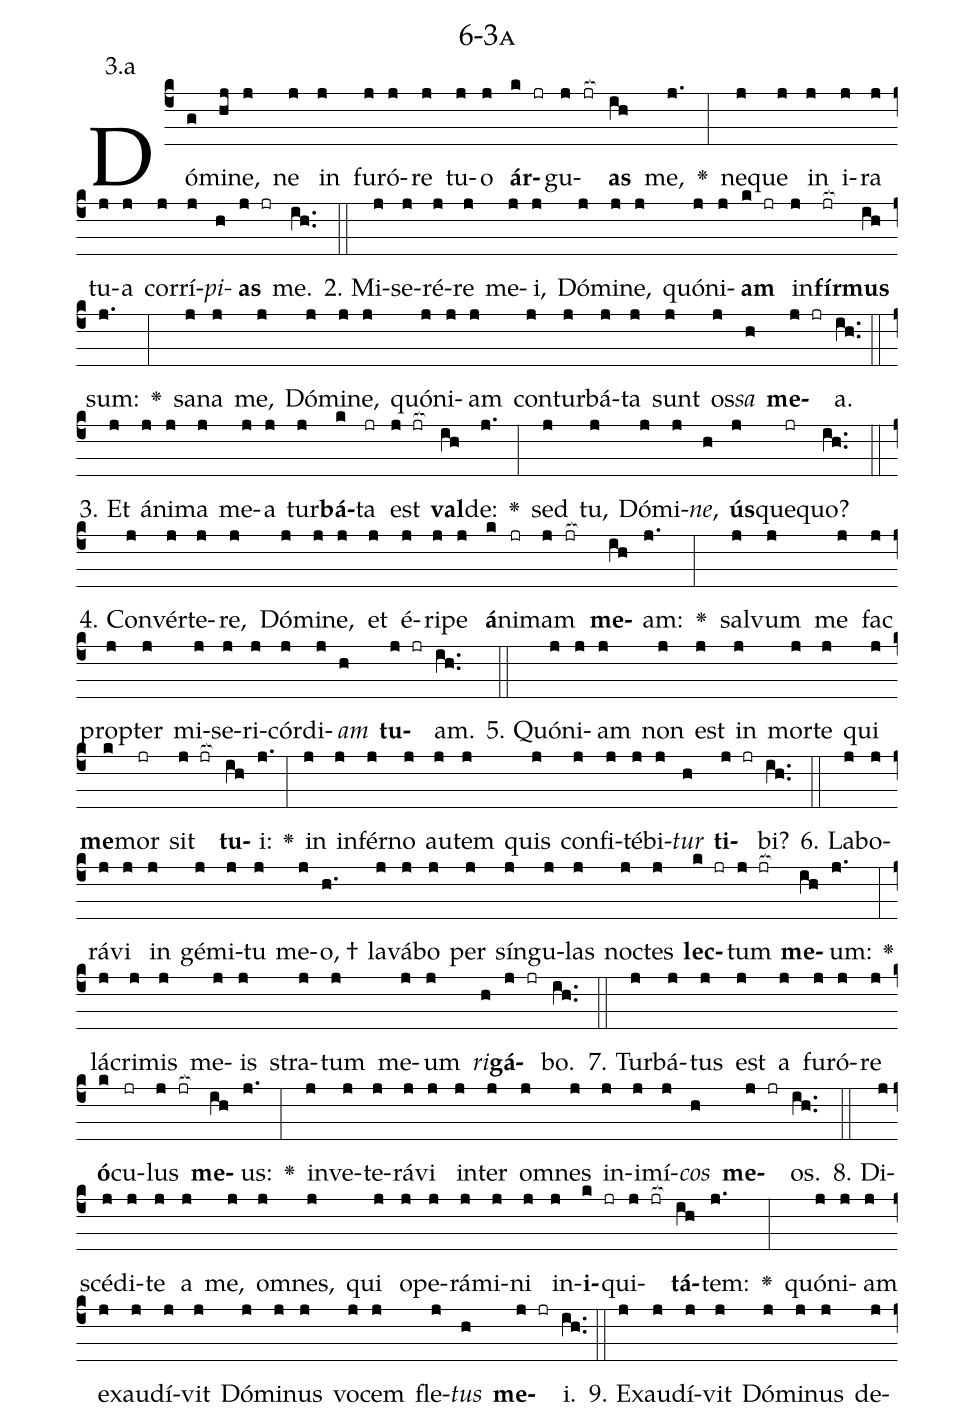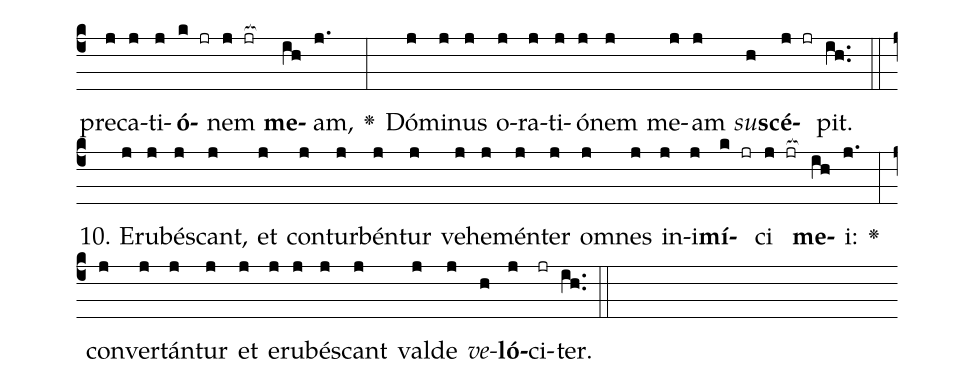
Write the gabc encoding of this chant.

name: 6-3a;
annotation: 3.a;
%%
(c4)Dó(g)mi(hj)ne,(j) ne(j) in(j) fu(j)ró(j)re(j) tu(j)o(j) <b>ár</b>(k jr)gu(j jr[ocb:1{])<b>as</b>(ih[ocb:0}]) me,(j.) <v>\greheightstar</v>(:) ne(j)que(j) in(j) i(j)ra(j) tu(j)a(j) cor(j)rí(j)<i>pi</i>(h)<b>as</b>(j jr) me.(ih..) (::)
2. Mi(j)se(j)ré(j)re(j) me(j)i,(j) Dó(j)mi(j)ne,(j) quón(j)i(j)<b>am</b>(k jr) in(j)<b>fír</b>(jr[ocb:1{])<b>mus</b>(ih[ocb:0}]) sum:(j.) <v>\greheightstar</v>(:) sa(j)na(j) me,(j) Dó(j)mi(j)ne,(j) quón(j)i(j)am(j) con(j)tur(j)bá(j)ta(j) sunt(j) os(j)<i>sa</i>(h) <b>me</b>(j jr)a.(ih..) (::)
3. Et(j) á(j)ni(j)ma(j) me(j)a(j) tur(j)<b>bá</b>(k)ta(jr) est(j jr[ocb:1{]) <b>val</b>(ih[ocb:0}])de:(j.) <v>\greheightstar</v>(:) sed(j) tu,(j) Dó(j)mi(j)<i>ne</i>,(h) <b>ús</b>(j)que(jr)quo?(ih..) (::)
4. Con(j)vér(j)te(j)re,(j) Dó(j)mi(j)ne,(j) et(j) é(j)ri(j)pe(j) <b>á</b>(k)ni(jr)mam(j jr[ocb:1{]) <b>me</b>(ih[ocb:0}])am:(j.) <v>\greheightstar</v>(:) sal(j)vum(j) me(j) fac(j) prop(j)ter(j) mi(j)se(j)ri(j)cór(j)di(j)<i>am</i>(h) <b>tu</b>(j jr)am.(ih..) (::)
5. Quón(j)i(j)am(j) non(j) est(j) in(j) mor(j)te(j) qui(j) <b>me</b>(k)mor(jr) sit(j jr[ocb:1{]) <b>tu</b>(ih[ocb:0}])i:(j.) <v>\greheightstar</v>(:) in(j) in(j)fér(j)no(j) au(j)tem(j) quis(j) con(j)fi(j)té(j)bi(j)<i>tur</i>(h) <b>ti</b>(j jr)bi?(ih..) (::)
6. La(j)bo(j)rá(j)vi(j) in(j) gé(j)mi(j)tu(j) me(j)o, †(h.) la(j)vá(j)bo(j) per(j) sín(j)gu(j)las(j) noc(j)tes(j) <b>lec</b>(k jr)tum(j jr[ocb:1{]) <b>me</b>(ih[ocb:0}])um:(j.) <v>\greheightstar</v>(:) lá(j)cri(j)mis(j) me(j)is(j) stra(j)tum(j) me(j)um(j) <i>ri</i>(h)<b>gá</b>(j jr)bo.(ih..) (::)
7. Tur(j)bá(j)tus(j) est(j) a(j) fu(j)ró(j)re(j) <b>ó</b>(k)cu(jr)lus(j jr[ocb:1{]) <b>me</b>(ih[ocb:0}])us:(j.) <v>\greheightstar</v>(:) in(j)ve(j)te(j)rá(j)vi(j) in(j)ter(j) om(j)nes(j) in(j)i(j)mí(j)<i>cos</i>(h) <b>me</b>(j jr)os.(ih..) (::)
8. Di(j)scé(j)di(j)te(j) a(j) me,(j) om(j)nes,(j) qui(j) o(j)pe(j)rá(j)mi(j)ni(j) in(j)<b>i</b>(k jr)qui(j jr[ocb:1{])<b>tá</b>(ih[ocb:0}])tem:(j.) <v>\greheightstar</v>(:) quón(j)i(j)am(j) ex(j)au(j)dí(j)vit(j) Dó(j)mi(j)nus(j) vo(j)cem(j) fle(j)<i>tus</i>(h) <b>me</b>(j jr)i.(ih..) (::)
9. Ex(j)au(j)dí(j)vit(j) Dó(j)mi(j)nus(j) de(j)pre(j)ca(j)ti(j)<b>ó</b>(k jr)nem(j jr[ocb:1{]) <b>me</b>(ih[ocb:0}])am,(j.) <v>\greheightstar</v>(:) Dó(j)mi(j)nus(j) o(j)ra(j)ti(j)ó(j)nem(j) me(j)am(j) <i>su</i>(h)<b>scé</b>(j jr)pit.(ih..) (::)
10. E(j)ru(j)bés(j)cant,(j) et(j) con(j)tur(j)bén(j)tur(j) ve(j)he(j)mén(j)ter(j) om(j)nes(j) in(j)i(j)<b>mí</b>(k jr)ci(j jr[ocb:1{]) <b>me</b>(ih[ocb:0}])i:(j.) <v>\greheightstar</v>(:) con(j)ver(j)tán(j)tur(j) et(j) e(j)ru(j)bés(j)cant(j) val(j)de(j) <i>ve</i>(h)<b>ló</b>(j)ci(jr)ter.(ih..) (::)
